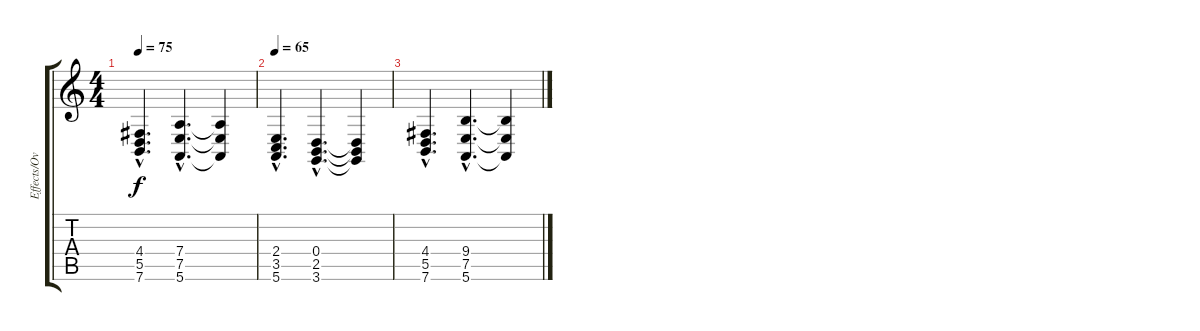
\track ("Effects/Overdubs" "Effects/Ov") {instrument fx6goblins}
\staff {score tabs}
\tuning (E4 B3 G3 D3 A2 E2) {hide}
\ts (4 4)
\tempo 75
\clef g2
\ks c
(4.4{hac} 5.5{hac} 7.6{hac}).4{d dy f} (7.4{hac} 7.5{hac} 5.6{hac}).4{d} (7.4{t} 7.5{t} 5.6{t}).4 |
\tempo 65
(2.4{hac} 3.5{hac} 5.6{hac}).4{d} (0.4{hac} 2.5{hac} 3.6{hac}).4{d} (0.4{t} 2.5{t} 3.6{t}).4 |
(4.4{hac} 5.5{hac} 7.6{hac}).4{d} (9.4{hac} 7.5{hac} 5.6{hac}).4{d} (9.4{t} 7.5{t} 5.6{t}).4
